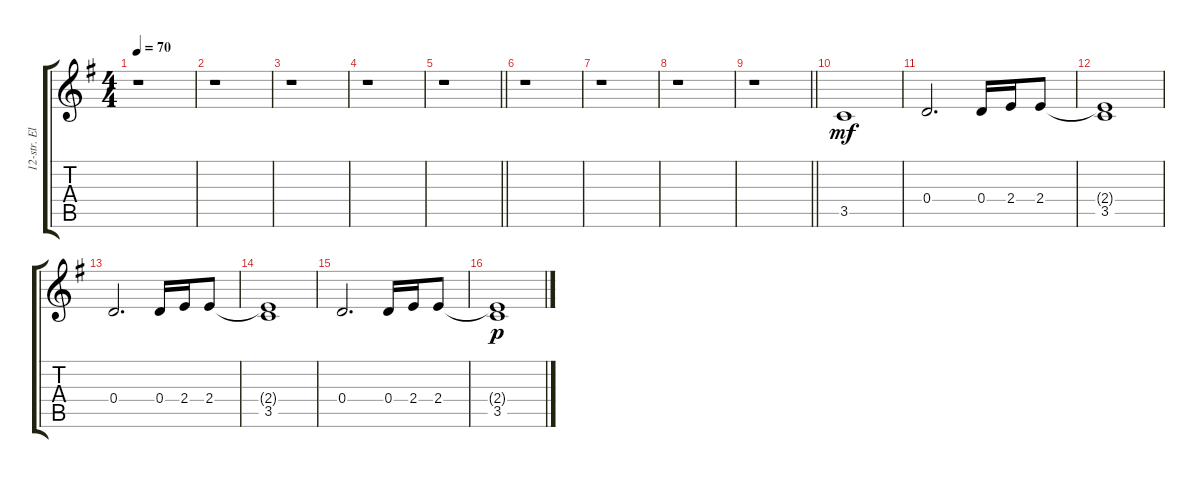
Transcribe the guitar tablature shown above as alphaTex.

\track ("12-str. Electric 2" "12-str. El") {instrument electricguitarjazz}
\staff {score tabs}
\tuning (E4 B3 G3 D3 A2 E2) {hide}
\ts (4 4)
\tempo 70
\clef g2
\ks g
r.1{dy mf} |
r.1 |
r.1 |
r.1 |
\barLineRight lightlight
r.1 |
r.1 |
r.1 |
r.1 |
\barLineRight lightlight
r.1 |
3.5.1 |
0.4.2{d} 0.4.16 2.4.16 2.4.8 |
(2.4{t} 3.5).1 |
0.4.2{d} 0.4.16 2.4.16 2.4.8 |
(2.4{t} 3.5).1 |
0.4.2{d} 0.4.16 2.4.16 2.4.8 |
(2.4{t} 3.5).1{dy p}
